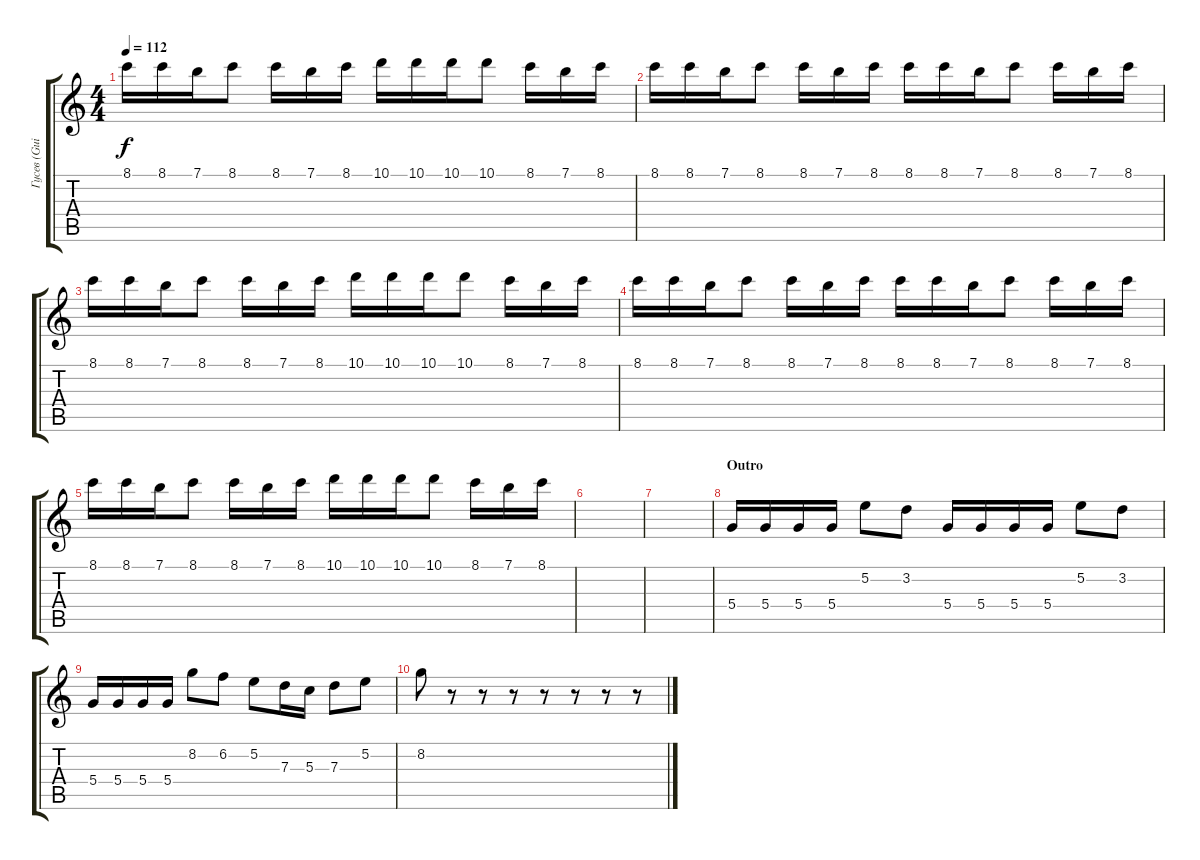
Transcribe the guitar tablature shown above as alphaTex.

\track ("Гусев (Guitar 1)" "Гусев (Gui") {instrument distortionguitar}
\staff {score tabs}
\tuning (E4 B3 G3 D3 A2 E2) {hide}
\ts (4 4)
\tempo 112
\clef g2
\ks c
8.1.16{dy f} 8.1.16 7.1.16 8.1.8 8.1.16 7.1.16 8.1.16 10.1.16 10.1.16 10.1.16 10.1.8 8.1.16 7.1.16 8.1.16 |
8.1.16{instrument electricguitarclean} 8.1.16 7.1.16 8.1.8 8.1.16 7.1.16 8.1.16 8.1.16 8.1.16 7.1.16 8.1.8 8.1.16 7.1.16 8.1.16 |
8.1.16 8.1.16 7.1.16 8.1.8 8.1.16 7.1.16 8.1.16 10.1.16 10.1.16 10.1.16 10.1.8 8.1.16 7.1.16 8.1.16 |
8.1.16{instrument electricguitarclean} 8.1.16 7.1.16 8.1.8 8.1.16 7.1.16 8.1.16 8.1.16 8.1.16 7.1.16 8.1.8 8.1.16 7.1.16 8.1.16 |
8.1.16 8.1.16 7.1.16 8.1.8 8.1.16 7.1.16 8.1.16 10.1.16 10.1.16 10.1.16 10.1.8 8.1.16 7.1.16 8.1.16 |
|
|
\section ("" "Outro")
5.4.16{instrument distortionguitar} 5.4.16 5.4.16 5.4.16 5.2.8 3.2.8 5.4.16 5.4.16 5.4.16 5.4.16 5.2.8 3.2.8 |
5.4.16 5.4.16 5.4.16 5.4.16 8.2.8 6.2.8 5.2.8 7.3.16 5.3.16 7.3.8 5.2.8 |
8.2.8 r.8 r.8 r.8 r.8 r.8 r.8 r.8
